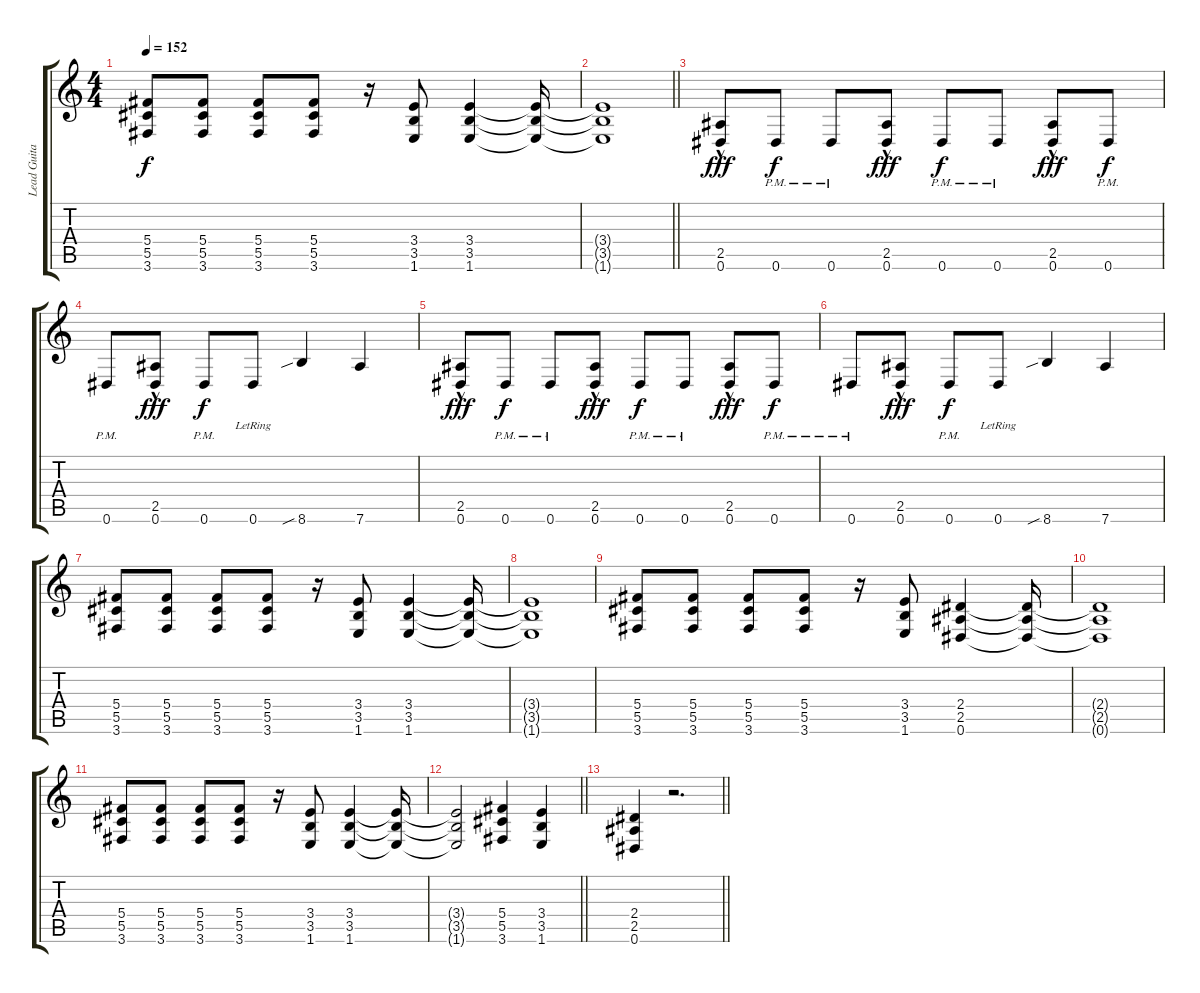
\track ("Lead Guitar" "Lead Guita") {instrument distortionguitar}
\staff {score tabs}
\tuning (Eb4 Bb3 Gb3 Db3 Ab2 Eb2) {hide}
\ts (4 4)
\tempo 152
\clef g2
\ks c
(5.4 5.5 3.6).8{dy f} (5.4 5.5 3.6).8 (5.4 5.5 3.6).8 (5.4 5.5 3.6).8 r.16 (3.4 3.5 1.6).8 (3.4 3.5 1.6).4 (3.4{t} 3.5{t} 1.6{t}).16 |
\barLineRight lightlight
(3.4{t} 3.5{t} 1.6{t}).1 |
(2.5 0.6{hac}).8{dy fff} 0.6{pm}.8{dy f} 0.6{pm}.8 (2.5 0.6{hac}).8{dy fff} 0.6{pm}.8{dy f} 0.6{pm}.8 (2.5 0.6{hac}).8{dy fff} 0.6{pm}.8{dy f} |
0.6{pm}.8 (2.5 0.6{hac}).8{dy fff} 0.6{pm}.8{dy f} 0.6{lr}.8 8.6{sib}.4 7.6.4 |
(2.5 0.6{hac}).8{dy fff} 0.6{pm}.8{dy f} 0.6{pm}.8 (2.5 0.6{hac}).8{dy fff} 0.6{pm}.8{dy f} 0.6{pm}.8 (2.5 0.6{hac}).8{dy fff} 0.6{pm}.8{dy f} |
0.6{pm}.8 (2.5 0.6{hac}).8{dy fff} 0.6{pm}.8{dy f} 0.6{lr}.8 8.6{sib}.4 7.6.4 |
(5.4 5.5 3.6).8 (5.4 5.5 3.6).8 (5.4 5.5 3.6).8 (5.4 5.5 3.6).8 r.16 (3.4 3.5 1.6).8 (3.4 3.5 1.6).4 (3.4{t} 3.5{t} 1.6{t}).16 |
(3.4{t} 3.5{t} 1.6{t}).1 |
(5.4 5.5 3.6).8 (5.4 5.5 3.6).8 (5.4 5.5 3.6).8 (5.4 5.5 3.6).8 r.16 (3.4 3.5 1.6).8 (2.4 2.5 0.6).4 (2.4{t} 2.5{t} 0.6{t}).16 |
(2.4{t} 2.5{t} 0.6{t}).1 |
(5.4 5.5 3.6).8 (5.4 5.5 3.6).8 (5.4 5.5 3.6).8 (5.4 5.5 3.6).8 r.16 (3.4 3.5 1.6).8 (3.4 3.5 1.6).4 (3.4{t} 3.5{t} 1.6{t}).16 |
\barLineRight lightlight
(3.4{t} 3.5{t} 1.6{t}).2 (5.4 5.5 3.6).4 (3.4 3.5 1.6).4 |
\barLineRight lightlight
(2.4 2.5 0.6).4 r.2{d}
